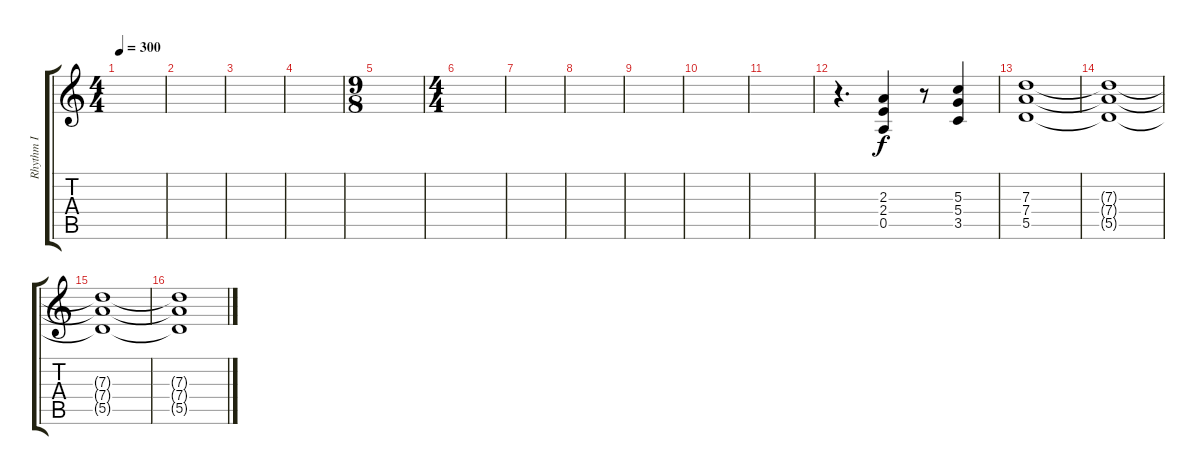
\track ("Rhythm I" "Rhythm I") {instrument distortionguitar}
\staff {score tabs}
\tuning (E4 B3 G3 D3 A2 D2) {hide}
\ts (4 4)
\tempo 300
\clef g2
\ks c
|
|
|
|
\ts (9 8)
|
\ts (4 4)
|
|
|
|
|
|
r.4{d} (2.3 2.4 0.5).4 r.8 (5.3 5.4 3.5).4 |
(7.3 7.4 5.5).1 |
(7.3{t} 7.4{t} 5.5{t}).1 |
(7.3{t} 7.4{t} 5.5{t}).1 |
(7.3{t} 7.4{t} 5.5{t}).1
